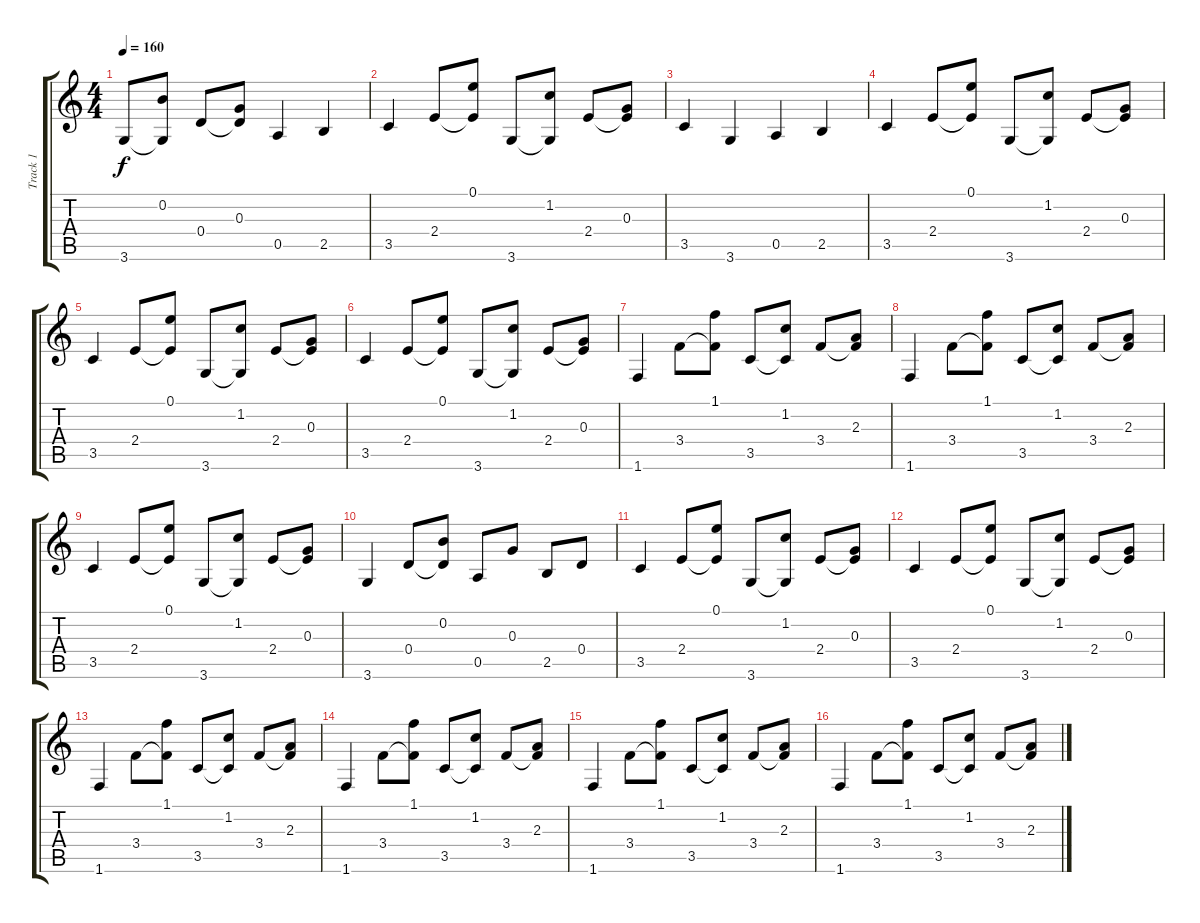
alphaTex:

\track ("Track 1" "Track 1") {instrument acousticguitarsteel}
\staff {score tabs}
\tuning (E4 B3 G3 D3 A2 E2) {hide}
\ts (4 4)
\tempo 160
\clef g2
\ks c
3.6.8{dy f} (0.2 3.6{t}).8 0.4.8 (0.3 0.4{t}).8 0.5.4 2.5.4 |
3.5.4 2.4.8 (0.1 2.4{t}).8 3.6.8 (1.2 3.6{t}).8 2.4.8 (0.3 2.4{t}).8 |
3.5.4 3.6.4 0.5.4 2.5.4 |
3.5.4 2.4.8 (0.1 2.4{t}).8 3.6.8 (1.2 3.6{t}).8 2.4.8 (0.3 2.4{t}).8 |
3.5.4 2.4.8 (0.1 2.4{t}).8 3.6.8 (1.2 3.6{t}).8 2.4.8 (0.3 2.4{t}).8 |
3.5.4 2.4.8 (0.1 2.4{t}).8 3.6.8 (1.2 3.6{t}).8 2.4.8 (0.3 2.4{t}).8 |
1.6.4 3.4.8 (1.1 3.4{t}).8 3.5.8 (1.2 3.5{t}).8 3.4.8 (2.3 3.4{t}).8 |
1.6.4 3.4.8 (1.1 3.4{t}).8 3.5.8 (1.2 3.5{t}).8 3.4.8 (2.3 3.4{t}).8 |
3.5.4 2.4.8 (0.1 2.4{t}).8 3.6.8 (1.2 3.6{t}).8 2.4.8 (0.3 2.4{t}).8 |
3.6.4 0.4.8 (0.2 0.4{t}).8 0.5.8 0.3.8 2.5.8 0.4.8 |
3.5.4 2.4.8 (0.1 2.4{t}).8 3.6.8 (1.2 3.6{t}).8 2.4.8 (0.3 2.4{t}).8 |
3.5.4 2.4.8 (0.1 2.4{t}).8 3.6.8 (1.2 3.6{t}).8 2.4.8 (0.3 2.4{t}).8 |
1.6.4 3.4.8 (1.1 3.4{t}).8 3.5.8 (1.2 3.5{t}).8 3.4.8 (2.3 3.4{t}).8 |
1.6.4 3.4.8 (1.1 3.4{t}).8 3.5.8 (1.2 3.5{t}).8 3.4.8 (2.3 3.4{t}).8 |
1.6.4 3.4.8 (1.1 3.4{t}).8 3.5.8 (1.2 3.5{t}).8 3.4.8 (2.3 3.4{t}).8 |
1.6.4 3.4.8 (1.1 3.4{t}).8 3.5.8 (1.2 3.5{t}).8 3.4.8 (2.3 3.4{t}).8
